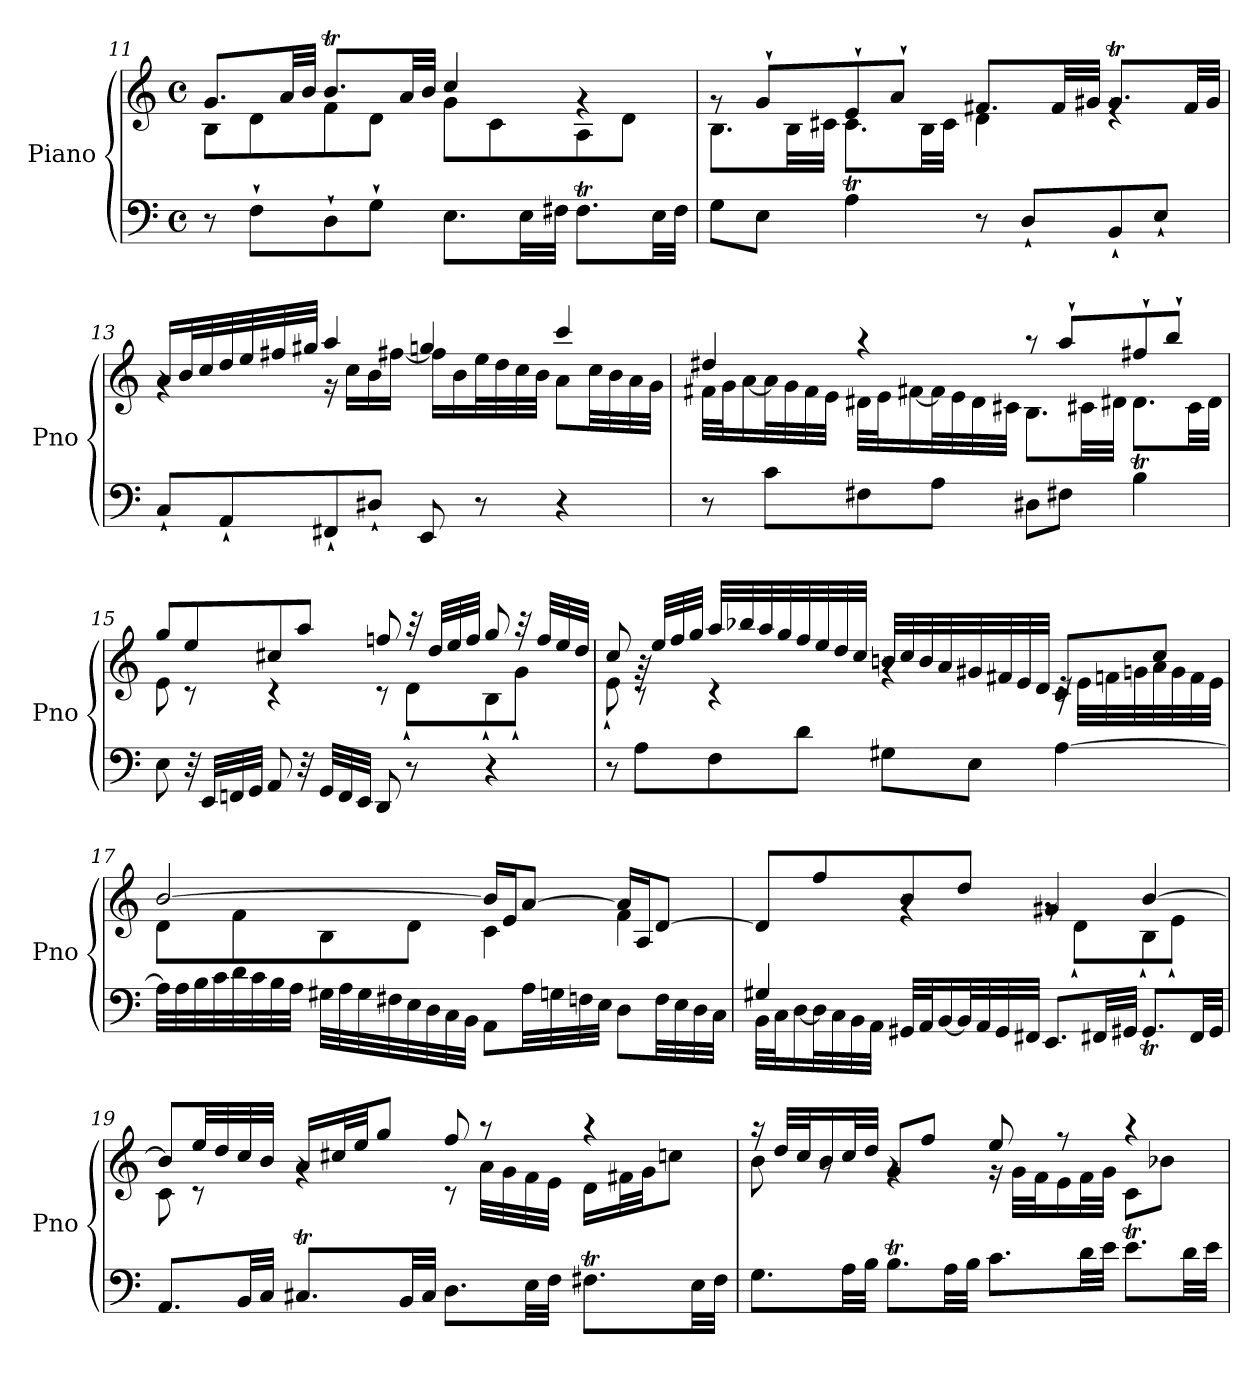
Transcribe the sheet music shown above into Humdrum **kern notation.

**kern	**kern
*part1	*part1
*staff2	*staff1
*I"Piano	*
*I'Pno	*
*clefF4	*clefG2
*k[]	*k[]
*M4/4	*M4/4
*met(c)	*met(c)
=11	=11
*	*^
8r	8.g/L	8B\L
8F`\L	.	8d\
.	32a/LL	.
.	32b/JJJ	.
8D`\	8.bt/L	8f\
8G`\J	.	8d\J
.	32a/LL	.
.	32b/JJJ	.
8.E\L	4cc/	8g\L
.	.	8c\
32E\LL	.	.
32F#X\JJJ	.	.
8.F#t\L	4rg	8A\
.	.	8d\J
32E\LL	.	.
32F#\JJJ	.	.
!!LO:PB:g=z	!!
=12	=12	=12
8G\L	8rg	8.B\L
8E\J	8g`/L	.
.	.	32B\LL
.	.	32c#X\JJJ
4A\	8e`/	8.c#t\L
.	8a`/J	.
.	.	32B\LL
.	.	32c#\JJJ
8r	8.f#X/L	4d\
8D`/L	.	.
.	32f#/LL	.
.	32g#X/JJJ	.
8BB`/	8.g#t/L	4re
8E`/J	.	.
.	32f#/LL	.
.	32g#/JJJ	.
=13	=13	=13
8C`/L	16a/LL	4rg
.	32b/L	.
.	32cc/	.
8AA`/	32dd/	.
.	32ee/	.
.	32ff#X/	.
.	32gg#X/JJJ	.
8FF#X`/	4aa/	16r
.	.	16cc\LL
8D#X`/J	.	16b\
.	.	[16ff#X\JJ
8EE/	4ggn/	16ff#\LL]
.	.	16b\
8r	.	32ee\L
.	.	32dd\
.	.	32cc\
.	.	32b\JJJ
4r	4ccc/	8a\L
.	.	32cc\LL
.	.	32b\
.	.	32a\
.	.	32g\JJJ
!!LO:LB:g=z	!!
=14	=14	=14
8r	4dd#X/	32f#X\LLL
.	.	32g\J
.	.	[16a\
8c\L	.	32a\L]
.	.	32g\
.	.	32f#\
.	.	32e\JJJ
8F#X\	4r	32d#X\LLL
.	.	32e\J
.	.	[16f#X\
8A\J	.	32f#\L]
.	.	32e\
.	.	32d#\
.	.	32c#X\JJJ
8D#X\L	8r	8.B\L
8F#X\J	8aa`/L	.
.	.	32c#X\LL
.	.	32d#X\JJJ
4B\	8ff#X`/	8.d#t\L
.	8bb`/J	.
.	.	32c#\LL
.	.	32d#\JJJ
=15	=15	=15
8E\	8gg/L	8e\
32r	8ee/	8r
32EE/LLL	.	.
32FFn/	.	.
32GG/JJJ	.	.
8AA/	8cc#X/	4r
32r	8aa/J	.
32GG/LLL	.	.
32FF/	.	.
32EE/JJJ	.	.
8DD/	8ffn/	8r
8r	32r	8d`\L
.	32dd/LLL	.
.	32ee/	.
.	32ff/JJJ	.
4r	8gg/	8B`\
.	32r	8g`\J
.	32ff/LLL	.
.	32ee/	.
.	32dd/JJJ	.
!!LO:LB:g=z	!!
=16	=16	=16
8r	8cc/	8e`\
8A\L	32rg	8r
.	32ee/LLL	.
.	32ff/	.
.	32gg/JJJ	.
8F\	32aa/LLL	4r
.	32bb-X/	.
.	32aa/	.
.	32gg/	.
8d\J	32ff/	.
.	32ee/	.
.	32dd/	.
.	32cc/JJJ	.
8G#X\L	32bn/LLL	4rg
.	32cc/	.
.	32b/	.
.	32a/	.
8E\J	32g#X/	.
.	32f#X/	.
.	32e/	.
.	32d/JJJ	.
[4A\	8c/L	32rc
.	.	32e\LLL
.	.	32fn\
.	.	32gn\
.	8cc/J	32a\
.	.	32g\
.	.	32f\
.	.	32e\JJJ
=17	=17	=17
32A\LLL]	[2b/	8d\L
32A\	.	.
32B\	.	.
32c\	.	.
32d\	.	8f\
32c\	.	.
32B\	.	.
32A\JJJ	.	.
32G#X\LLL	.	8B\
32A\	.	.
32G#\	.	.
32F#X\	.	.
32E\	.	8d\J
32D\	.	.
32C\	.	.
32BB\JJJ	.	.
8AA\L	16b/LL]	4c\
.	16e/J	.
32A\LL	[8a/J	.
32Gn\	.	.
32Fn\	.	.
32E\JJJ	.	.
8D\L	16a/LL]	4f\
.	16A/J	.
32F\LL	[8d/J	.
32E\	.	.
32D\	.	.
32C\JJJ	.	.
!!LO:LB:g=z	!!
=18	=18	=18
*^	*	*
4G#X/	32BB\LLL	8d/L]	4ryy
.	32C\J	.	.
.	[16D\	.	.
.	32D\L]	8ff/	.
.	32C\	.	.
.	32BB\	.	.
.	32AA\JJJ	.	.
2.ryy	32GG#X/LLL	8b/	4rg
.	32AA/J	.	.
.	[16BB/	.	.
.	32BB/L]	8dd/J	.
.	32AA/	.	.
.	32GG#/	.	.
.	32FF#X/JJJ	.	.
.	8.EE/L	4g#X/	8rg
.	.	.	8d`\L
.	32FF#X/LL	.	.
.	32GG#X/JJJ	.	.
.	8.GG#t/L	[4b/	8B`\
.	.	.	8e`\J
.	32FF#/LL	.	.
.	32GG#/JJJ	.	.
*v	*v	*	*
=19	=19	=19
8.AA/L	8b/L]	8c\
.	32ee/LL	8r
.	32dd/	.
32BB/LL	32cc/	.
32C/JJJ	32b/JJJ	.
8.C#Xt/L	16a/LL	4rg
.	32cc#X/L	.
.	32ee/JJ	.
.	8gg/J	.
32BB/LL	.	.
32C#/JJJ	.	.
8.D\L	8ff/	8r
.	8r	32a\LLL
.	.	32g\
32E\LL	.	32f\
32F\JJJ	.	32e\JJJ
8.F#Xt\L	4r	16d\LL
.	.	32f#X\L
.	.	32g\JJ
.	.	8ccn\J
32E\LL	.	.
32F#\JJJ	.	.
!!LO:LB:g=z	!!
=20	=20	=20
8.G\L	16r	8b\
.	32dd/LLL	.
.	32cc/J	.
.	16b/	8rg
32A\LL	32cc/L	.
32B\JJJ	32dd/JJJ	.
8.Bt\L	8g/L	4rg
.	8ff/J	.
32A\LL	.	.
32B\JJJ	.	.
8.c\L	8ee/	16rg
.	.	32g\LLL
.	.	32f\J
.	8r	16e\
32d\LL	.	32f\L
32e\JJJ	.	32g\JJJ
8.et\L	4r	8c\L
.	.	8b-X\J
32d\LL	.	.
32e\JJJ	.	.
*	*v	*v
=	=
*-	*-
